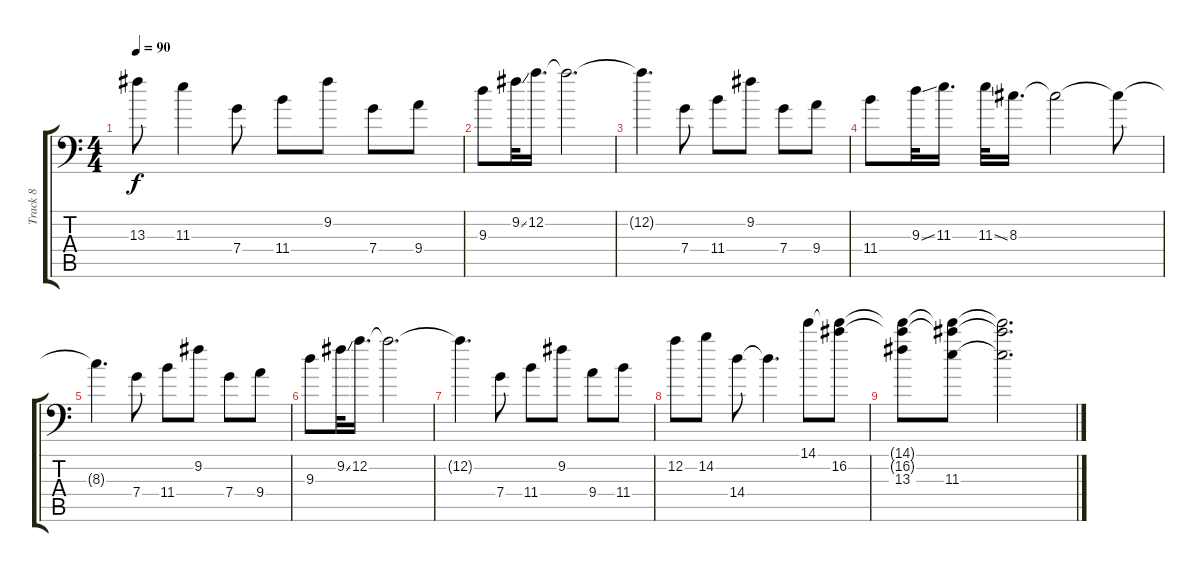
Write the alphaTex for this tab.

\track ("Track 8" "Track 8") {instrument electricguitarjazz}
\staff {score tabs}
\tuning (D4 A3 F3 C3 G2 G1) {hide}
\ts (4 4)
\tempo 90
\clef f4
\ks c
13.3.8{dy f} 11.3.4 7.4.8 11.4.8 9.2.8 7.4.8 9.4.8 |
9.3.8 9.2{ss}.32 12.2.16{d} 12.2{t}.2{d} |
12.2{t}.4{d} 7.4.8 11.4.8 9.2.8 7.4.8 9.4.8 |
11.4.8 9.3{ss}.32 11.3.16{d} 11.3{ss}.32 8.3.16{d} 8.3{t}.2 8.3{t}.8 |
8.3{t}.4{d} 7.4.8 11.4.8 9.2.8 7.4.8 9.4.8 |
9.3.8 9.2{ss}.32 12.2.16{d} 12.2{t}.2{d} |
12.2{t}.4{d} 7.4.8 11.4.8 9.2.8 9.4.8 11.4.8 |
12.2.8 14.2.8 14.4.8 14.4{t}.4{d} 14.1.8 (14.1{t} 16.2).8 |
(14.1{t} 16.2{t} 13.3).8 (14.1{t} 16.2{t} 11.3).8 (14.1{t} 16.2{t} 11.3{t}).2{d}
